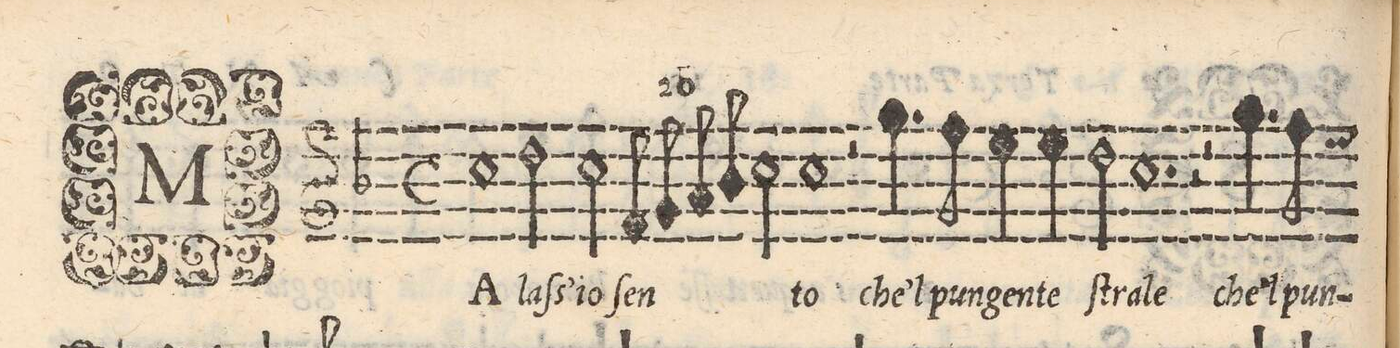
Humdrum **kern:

**kern	**text
*I"CANTO	*
*clefG2	*
*k[b-]	*
*met(C)	*
*M2/1	*
1cc	MA
2dd\	laſ-
2cc\	-s'io
=2-	=2-
8f/	ſen-
8g/	.
8a/	.
8b-/	.
2cc\	.
1cc	-to
=3-	=3-
2r	.
4.gg\	che'l
8ff\	pun-
4ee\	-gen-
4ee\	-te
2dd\	ſtra-
=4-	=4-
1.cc	-le
2r	.
=5-	=5-
2r	.
4.gg\	che'l
8ff\	pun-
*-	*-
